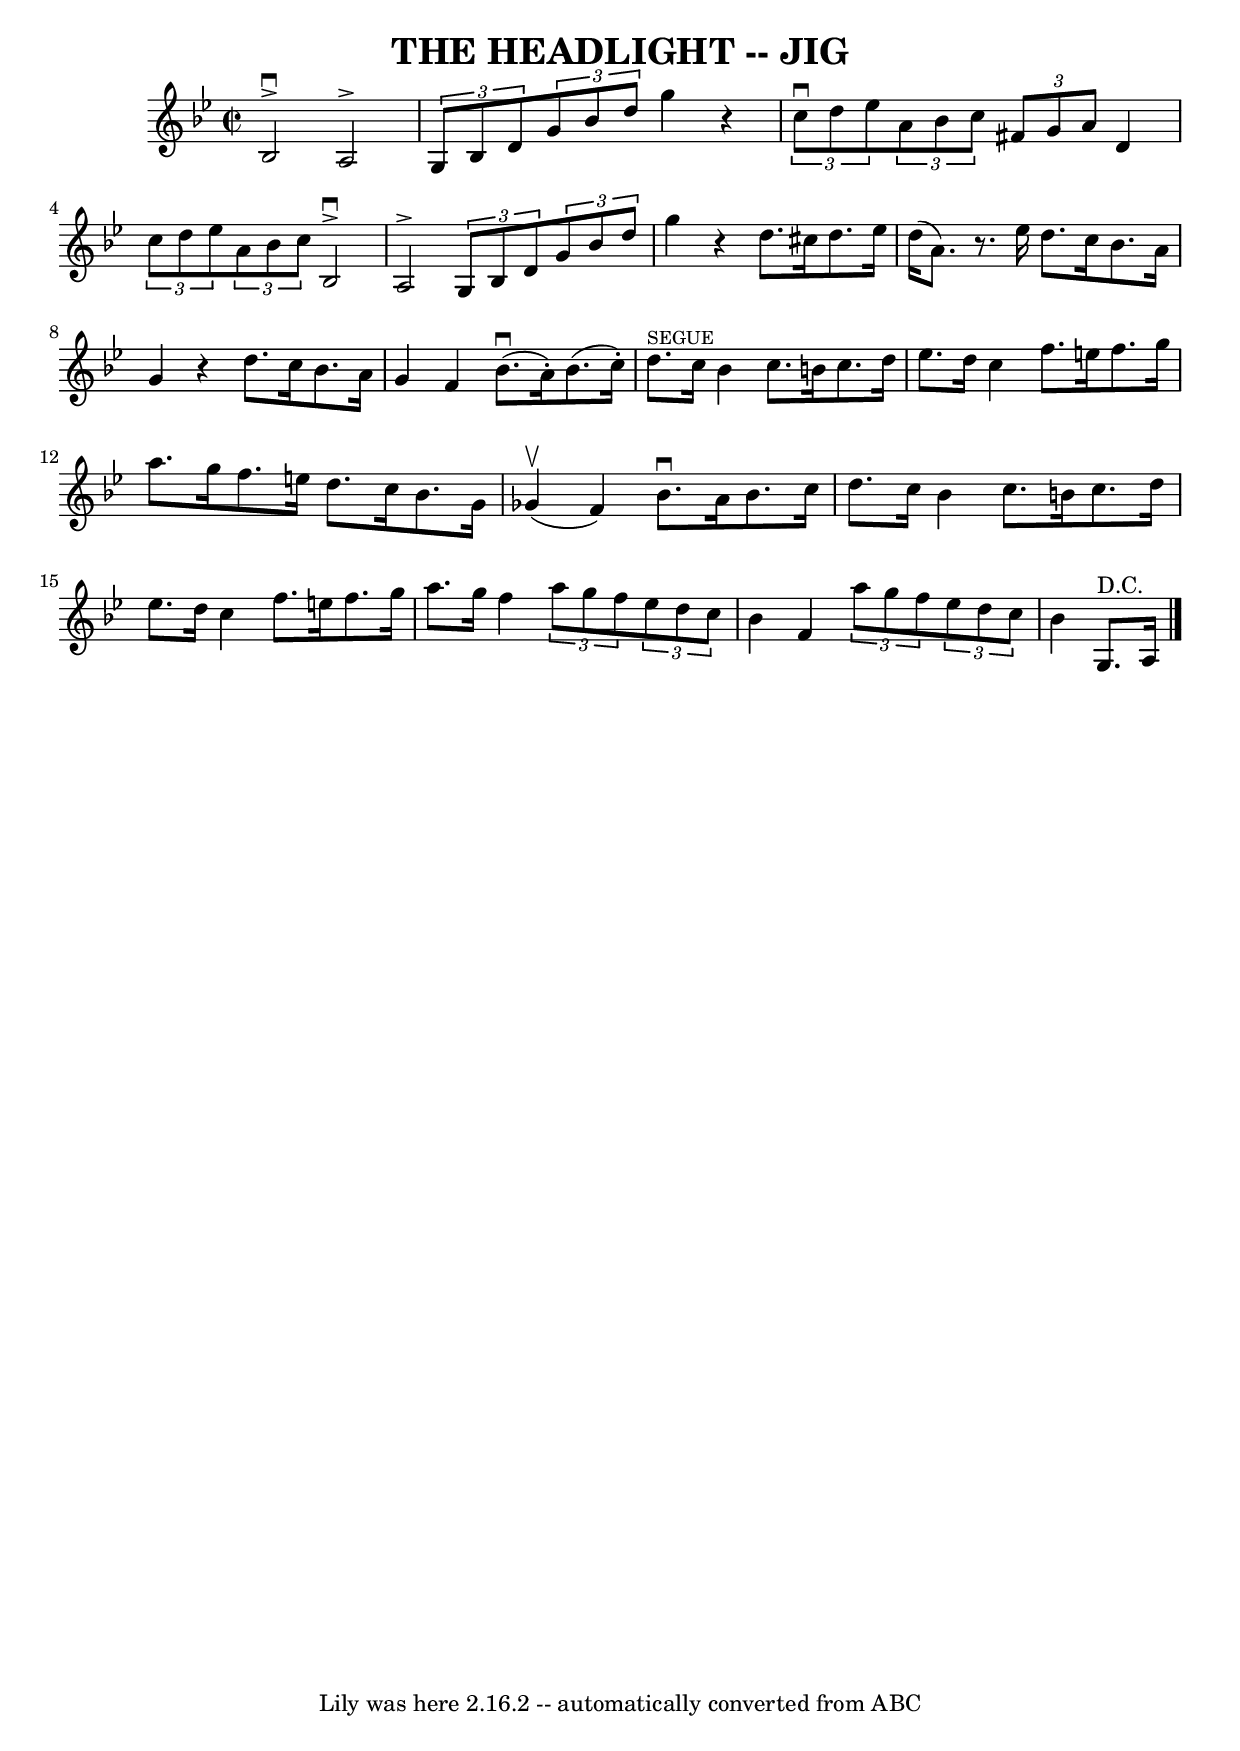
\version "2.7.40"
\include "Mammoth.ily"
\header {
	%% book = "Ryan's Mammoth Collection of Fiddle Tunes"
	crossRefNumber = "1"
	footnotes = ""
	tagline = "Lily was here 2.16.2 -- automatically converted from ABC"
	title = "THE HEADLIGHT -- JIG"
}
voicedefault =  {


\override Staff.TimeSignature #'style = #'C
 \time 2/2 
\key g \minor bes2^\downbow^\accent a2^\accent   |
   
\times 2/3 { g8 bes8 d'8  }   \times 2/3 { g'8 bes'8 d''8  }   
g''4    r4       |
   \times 2/3 { c''8^\downbow d''8 ees''8  }   
\times 2/3 { a'8 bes'8 c''8  }   \times 2/3 { fis'8 g'8 a'8  }  
 d'4    |
   \times 2/3 { c''8 d''8 ees''8  }   \times 2/3 {   
a'8 bes'8 c''8  }       |
 bes2^\downbow^\accent a2^\accent   
|
   \times 2/3 { g8 bes8 d'8  }   \times 2/3 { g'8 bes'8    
d''8  } g''4    r4       |
 d''8. cis''16 d''8. ees''16    
d''16 (a'8.)   r8. ees''16    |
 d''8. c''16 bes'8. a'16 
 g'4    r4   \bar ":|" d''8. c''16 bes'8. a'16 g'4 f'4    
\bar "|."     \bar "|:" bes'8. (^\downbow a'16 -.) bes'8. (c''16 
-.) d''8.^\segue c''16 bes'4    |
 c''8. b'16 c''8.  
 d''16 ees''8. d''16 c''4        |
 f''8. e''16 f''8.   
 g''16 a''8. g''16 f''8. e''16    |
 d''8. c''16    
bes'8. g'16 ges'4 (^\upbow f'4)   |
     |
 bes'8. 
^\downbow a'16 bes'8. c''16 d''8. c''16 bes'4    |
   
c''8. b'16 c''8. d''16 ees''8. d''16 c''4        |
   
f''8. e''16 f''8. g''16 a''8. g''16 f''4    |
 
\times 2/3 { a''8 g''8 f''8  }   \times 2/3 { ees''8 d''8 c''8  
} bes'4 f'4    \bar ":|"   \times 2/3 { a''8 g''8 f''8  }   
\times 2/3 { ees''8 d''8 c''8  } bes'4 g8.^"D.C." a16    
\bar "|."   
}

\score{
    <<

	\context Staff="default"
	{
	    \voicedefault 
	}

    >>
	\layout {
	}
	\midi {}
}
